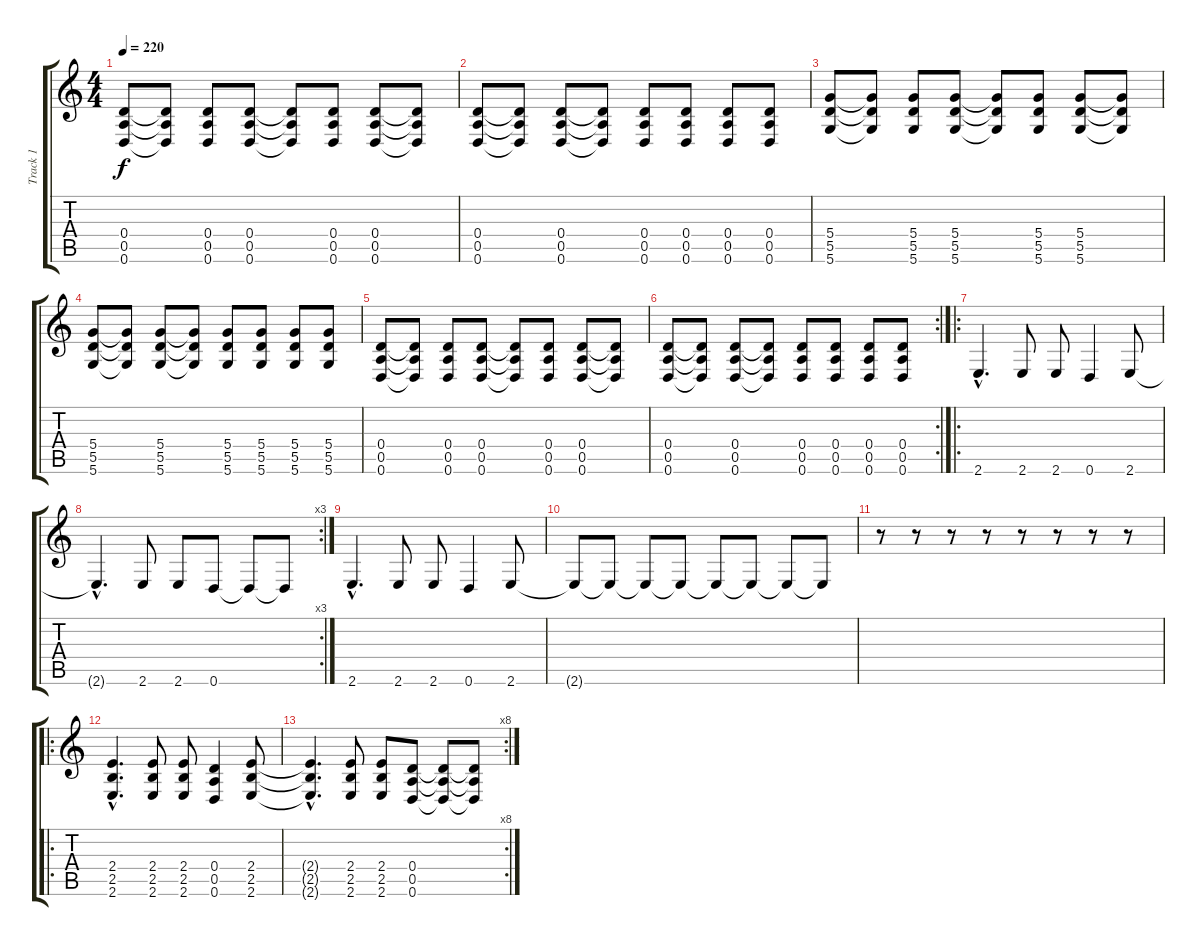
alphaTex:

\track ("Track 1" "Track 1") {instrument distortionguitar}
\staff {score tabs}
\tuning (E4 B3 G3 D3 A2 D2) {hide}
\ts (4 4)
\tempo 220
\clef g2
\ks c
(0.4 0.5 0.6).8{dy f} (0.4{t} 0.5{t} 0.6{t}).8 (0.4 0.5 0.6).8 (0.4 0.5 0.6).8 (0.4{t} 0.5{t} 0.6{t}).8 (0.4 0.5 0.6).8 (0.4 0.5 0.6).8 (0.4{t} 0.5{t} 0.6{t}).8 |
(0.4 0.5 0.6).8 (0.4{t} 0.5{t} 0.6{t}).8 (0.4 0.5 0.6).8 (0.4{t} 0.5{t} 0.6{t}).8 (0.4 0.5 0.6).8 (0.4 0.5 0.6).8 (0.4 0.5 0.6).8 (0.4 0.5 0.6).8 |
(5.4 5.5 5.6).8 (5.4{t} 5.5{t} 5.6{t}).8 (5.4 5.5 5.6).8 (5.4 5.5 5.6).8 (5.4{t} 5.5{t} 5.6{t}).8 (5.4 5.5 5.6).8 (5.4 5.5 5.6).8 (5.4{t} 5.5{t} 5.6{t}).8 |
(5.4 5.5 5.6).8 (5.4{t} 5.5{t} 5.6{t}).8 (5.4 5.5 5.6).8 (5.4{t} 5.5{t} 5.6{t}).8 (5.4 5.5 5.6).8 (5.4 5.5 5.6).8 (5.4 5.5 5.6).8 (5.4 5.5 5.6).8 |
(0.4 0.5 0.6).8 (0.4{t} 0.5{t} 0.6{t}).8 (0.4 0.5 0.6).8 (0.4 0.5 0.6).8 (0.4{t} 0.5{t} 0.6{t}).8 (0.4 0.5 0.6).8 (0.4 0.5 0.6).8 (0.4{t} 0.5{t} 0.6{t}).8 |
\rc 2
(0.4 0.5 0.6).8 (0.4{t} 0.5{t} 0.6{t}).8 (0.4 0.5 0.6).8 (0.4{t} 0.5{t} 0.6{t}).8 (0.4 0.5 0.6).8 (0.4 0.5 0.6).8 (0.4 0.5 0.6).8 (0.4 0.5 0.6).8 |
\ro
2.6{hac}.4{d instrument electricguitarmuted} 2.6.8 2.6.8 0.6.4 2.6.8 |
\rc 3
2.6{hac t}.4{d} 2.6.8 2.6.8 0.6.8 0.6{t}.8 0.6{t}.8 |
2.6{hac}.4{d instrument distortionguitar} 2.6.8 2.6.8 0.6.4 2.6.8 |
2.6{t}.8 2.6{t}.8 2.6{t}.8 2.6{t}.8 2.6{t}.8 2.6{t}.8 2.6{t}.8 2.6{t}.8 |
r.8 r.8 r.8 r.8 r.8 r.8 r.8 r.8 |
\ro
(2.4{hac} 2.5{hac} 2.6{hac}).4{d instrument distortionguitar} (2.4 2.5 2.6).8 (2.4 2.5 2.6).8 (0.4 0.5 0.6).4 (2.4 2.5 2.6).8 |
\rc 8
(2.4{hac t} 2.5{hac t} 2.6{hac t}).4{d} (2.4 2.5 2.6).8 (2.4 2.5 2.6).8 (0.4 0.5 0.6).8 (0.4{t} 0.5{t} 0.6{t}).8 (0.4{t} 0.5{t} 0.6{t}).8
